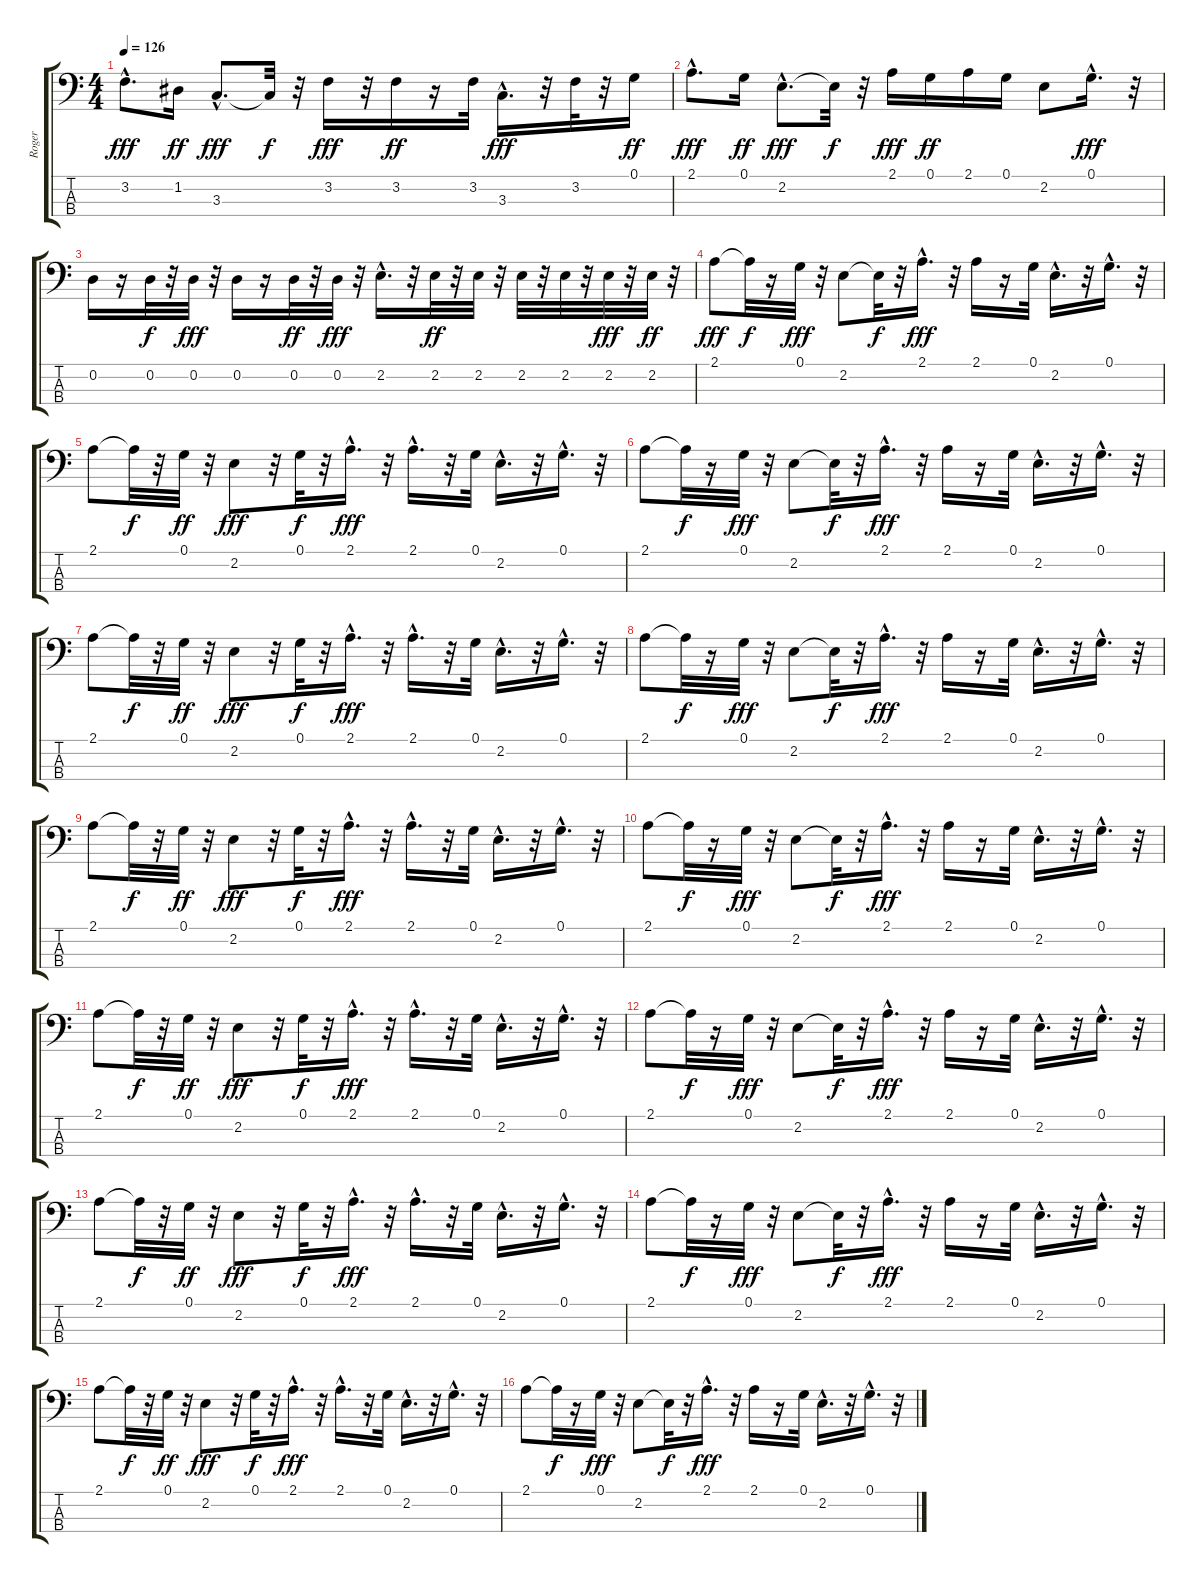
\track ("Roger" "Roger") {instrument electricbassfinger}
\staff {score tabs}
\tuning (G2 D2 A1 E1) {hide}
\ts (4 4)
\tempo 126
\clef f4
\ks c
3.2{hac}.8{d dy fff} 1.2.16{dy ff} 3.3{hac}.8{d dy fff} 3.3{t}.32{dy f} r.32 3.2.16{dy fff} r.32 3.2.16{dy ff} r.16 3.2.32 3.3{hac}.16{d dy fff} r.32 3.2.32 r.32 0.1.16{dy ff} |
2.1{hac}.8{d dy fff} 0.1.16{dy ff} 2.2{hac}.8{d dy fff} 2.2{t}.32{dy f} r.32 2.1.16{dy fff} 0.1.16{dy ff} 2.1.16 0.1.16 2.2.8 0.1{hac}.16{d dy fff} r.32 |
0.2.16 r.16 0.2.32{dy f} r.32 0.2.32{dy fff} r.32 0.2.16 r.16 0.2.32{dy ff} r.32 0.2.32{dy fff} r.32 2.2{hac}.16{d} r.32 2.2.32{dy ff} r.32 2.2.32 r.32 2.2.32 r.32 2.2.32 r.32 2.2.32{dy fff} r.32 2.2.32{dy ff} r.32 |
2.1.8{dy fff} 2.1{t}.32{dy f} r.16 0.1.32{dy fff} r.32 2.2.8 2.2{t}.32{dy f} r.32 2.1{hac}.16{d dy fff} r.32 2.1.16 r.16 0.1.32 2.2{hac}.16{d} r.32 0.1{hac}.16{d} r.32 |
2.1.8 2.1{t}.32{dy f} r.32 0.1.32{dy ff} r.32 2.2.8{dy fff} r.32 0.1.32{dy f} r.32 2.1{hac}.16{d dy fff} r.32 2.1{hac}.16{d} r.32 0.1.32 2.2{hac}.16{d} r.32 0.1{hac}.16{d} r.32 |
2.1.8 2.1{t}.32{dy f} r.16 0.1.32{dy fff} r.32 2.2.8 2.2{t}.32{dy f} r.32 2.1{hac}.16{d dy fff} r.32 2.1.16 r.16 0.1.32 2.2{hac}.16{d} r.32 0.1{hac}.16{d} r.32 |
2.1.8 2.1{t}.32{dy f} r.32 0.1.32{dy ff} r.32 2.2.8{dy fff} r.32 0.1.32{dy f} r.32 2.1{hac}.16{d dy fff} r.32 2.1{hac}.16{d} r.32 0.1.32 2.2{hac}.16{d} r.32 0.1{hac}.16{d} r.32 |
2.1.8 2.1{t}.32{dy f} r.16 0.1.32{dy fff} r.32 2.2.8 2.2{t}.32{dy f} r.32 2.1{hac}.16{d dy fff} r.32 2.1.16 r.16 0.1.32 2.2{hac}.16{d} r.32 0.1{hac}.16{d} r.32 |
2.1.8 2.1{t}.32{dy f} r.32 0.1.32{dy ff} r.32 2.2.8{dy fff} r.32 0.1.32{dy f} r.32 2.1{hac}.16{d dy fff} r.32 2.1{hac}.16{d} r.32 0.1.32 2.2{hac}.16{d} r.32 0.1{hac}.16{d} r.32 |
2.1.8 2.1{t}.32{dy f} r.16 0.1.32{dy fff} r.32 2.2.8 2.2{t}.32{dy f} r.32 2.1{hac}.16{d dy fff} r.32 2.1.16 r.16 0.1.32 2.2{hac}.16{d} r.32 0.1{hac}.16{d} r.32 |
2.1.8 2.1{t}.32{dy f} r.32 0.1.32{dy ff} r.32 2.2.8{dy fff} r.32 0.1.32{dy f} r.32 2.1{hac}.16{d dy fff} r.32 2.1{hac}.16{d} r.32 0.1.32 2.2{hac}.16{d} r.32 0.1{hac}.16{d} r.32 |
2.1.8 2.1{t}.32{dy f} r.16 0.1.32{dy fff} r.32 2.2.8 2.2{t}.32{dy f} r.32 2.1{hac}.16{d dy fff} r.32 2.1.16 r.16 0.1.32 2.2{hac}.16{d} r.32 0.1{hac}.16{d} r.32 |
2.1.8 2.1{t}.32{dy f} r.32 0.1.32{dy ff} r.32 2.2.8{dy fff} r.32 0.1.32{dy f} r.32 2.1{hac}.16{d dy fff} r.32 2.1{hac}.16{d} r.32 0.1.32 2.2{hac}.16{d} r.32 0.1{hac}.16{d} r.32 |
2.1.8 2.1{t}.32{dy f} r.16 0.1.32{dy fff} r.32 2.2.8 2.2{t}.32{dy f} r.32 2.1{hac}.16{d dy fff} r.32 2.1.16 r.16 0.1.32 2.2{hac}.16{d} r.32 0.1{hac}.16{d} r.32 |
2.1.8 2.1{t}.32{dy f} r.32 0.1.32{dy ff} r.32 2.2.8{dy fff} r.32 0.1.32{dy f} r.32 2.1{hac}.16{d dy fff} r.32 2.1{hac}.16{d} r.32 0.1.32 2.2{hac}.16{d} r.32 0.1{hac}.16{d} r.32 |
2.1.8 2.1{t}.32{dy f} r.16 0.1.32{dy fff} r.32 2.2.8 2.2{t}.32{dy f} r.32 2.1{hac}.16{d dy fff} r.32 2.1.16 r.16 0.1.32 2.2{hac}.16{d} r.32 0.1{hac}.16{d} r.32
